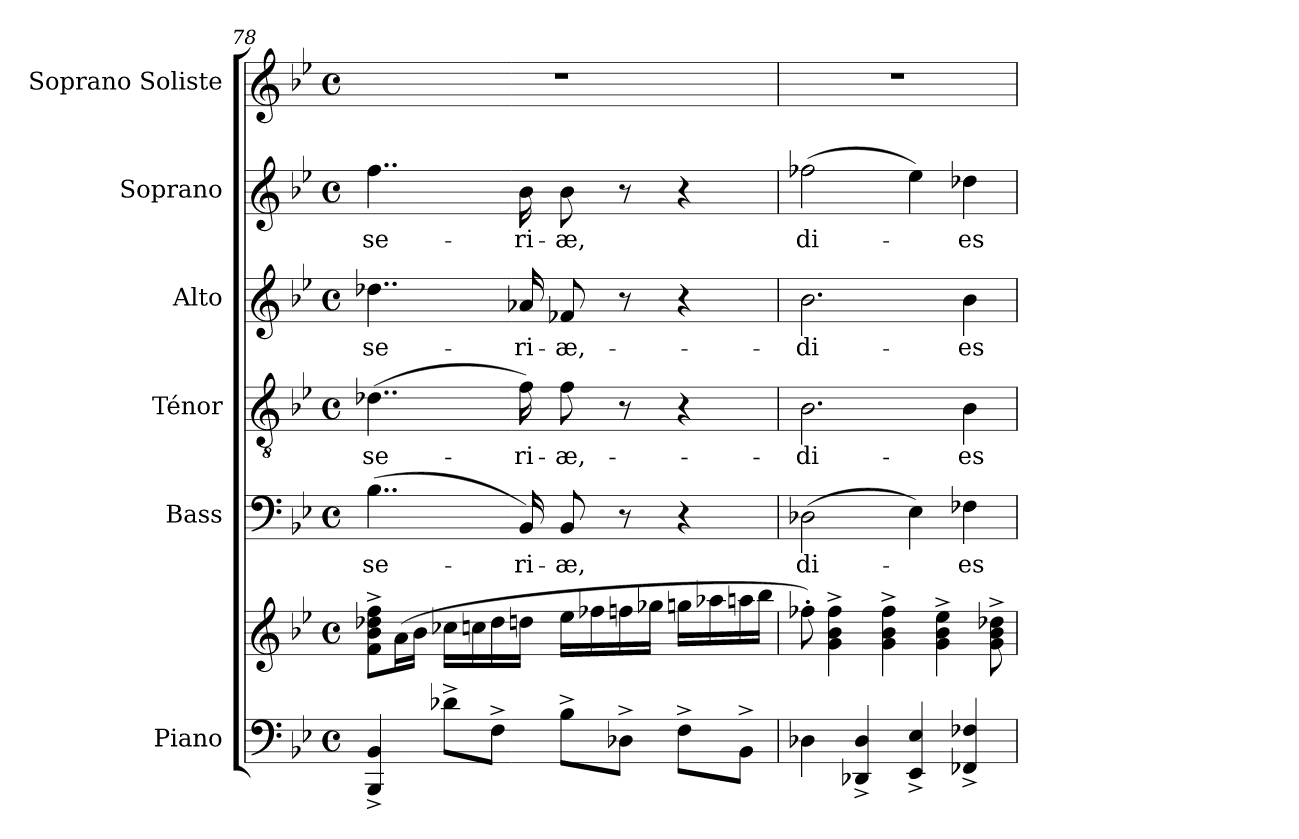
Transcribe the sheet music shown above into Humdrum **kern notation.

**kern	**kern	**kern	**text	**kern	**text	**kern	**text	**kern	**text	**kern
*part6	*part6	*part5	*part5	*part4	*part4	*part3	*part3	*part2	*part2	*part1
*staff7	*staff6	*staff5	*staff5	*staff4	*staff4	*staff3	*staff3	*staff2	*staff2	*staff1
*I"Piano	*	*I"Bass	*	*I"Ténor	*	*I"Alto	*	*I"Soprano	*	*I"Soprano Soliste
*I'Pno.	*	*I'B.	*	*I'T.	*	*I'A.	*	*I'S.	*	*
*clefF4	*clefG2	*clefF4	*	*clefGv2	*	*clefG2	*	*clefG2	*	*clefG2
*	*	*	*	*	*	*ITrd2c3	*	*	*	*
*k[b-e-]	*k[b-e-]	*k[b-e-]	*	*k[b-e-]	*	*k[f#]	*	*k[b-e-]	*	*k[b-e-]
*M4/4	*M4/4	*M4/4	*	*M4/4	*	*M4/4	*	*M4/4	*	*M4/4
*met(c)	*met(c)	*met(c)	*	*met(c)	*	*met(c)	*	*met(c)	*	*met(c)
=78	=78	=78	=78	=78	=78	=78	=78	=78	=78	=78
4BBB-/^ 4BB-/^	8f\^ 8b-\^ 8dd-X\^ 8ff\^L	(4..B-\	-se-	(4..d-X\	-se-	4..b-Xi\	-se-	4..ff\	-se-	1r
.	(16a\L	.	.	.	.	.	.	.	.	.
.	16b-\JJ	.	.	.	.	.	.	.	.	.
8d-X^\L	16cc-X\LL	.	.	.	.	.	.	.	.	.
.	16ccn\	.	.	.	.	.	.	.	.	.
8F^\J	16dd-\	.	.	.	.	.	.	.	.	.
.	16ddn\JJ	16BB-/)	-ri-	16f\)	-ri-	16fni/	-ri-	16b-\	-ri-	.
8B-^\L	16ee-\LL	8BB-/	-æ,	8f\	-æ,-	8d-Xi/	-æ,-	8b-\	-æ,	.
.	16ff-X\	.	.	.	.	.	.	.	.	.
8D-X^\J	16ffn\	8r	.	8r	.	8r	.	8r	.	.
.	16gg-X\JJ	.	.	.	.	.	.	.	.	.
8F^\L	16ggn\LL	4r	.	4r	.	4r	.	4r	.	.
.	16aa-X\	.	.	.	.	.	.	.	.	.
8BB-^\J	16aan\	.	.	.	.	.	.	.	.	.
.	16bb-\JJ	.	.	.	.	.	.	.	.	.
!!LO:LB:g=z
=79	=79	=79	=79	=79	=79	=79	=79	=79	=79	=79
4D-X\	8ff-X'\)	(2D-X\	di-	2.B-\	di-	2.gi\	-di-	(2ff-X\	di-	1r
.	4g\^ 4b-\^ 4ff-\^	.	.	.	.	.	.	.	.	.
4DD-X/^ 4D-/^	.	.	.	.	.	.	.	.	.	.
.	4g\^ 4b-\^ 4ff-\^	.	.	.	.	.	.	.	.	.
4EE-/^ 4E-/^	.	4E-\)	.	.	.	.	.	4ee-\)	.	.
.	4g\^ 4b-\^ 4ee-\^	.	.	.	.	.	.	.	.	.
4FF-X/^ 4F-X/^	.	4F-X\	-es	4B-\	-es	4gi\	-es	4dd-X\	-es	.
.	8g\^ 8b-\^ 8dd-X\^	.	.	.	.	.	.	.	.	.
=	=	=	=	=	=	=	=	=	=	=
*-	*-	*-	*-	*-	*-	*-	*-	*-	*-	*-
